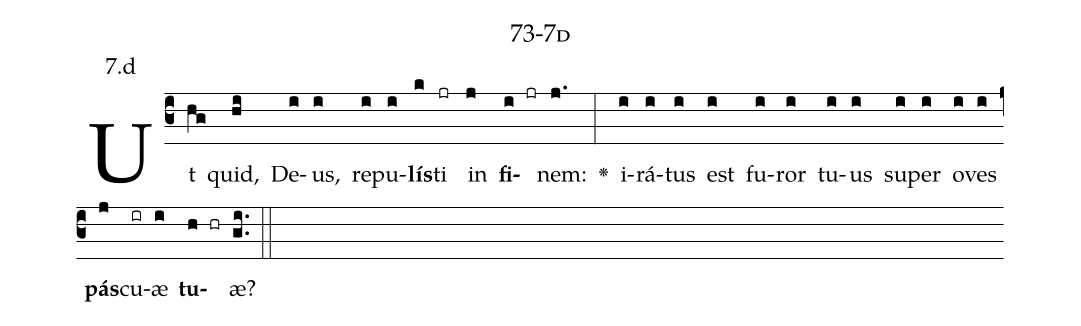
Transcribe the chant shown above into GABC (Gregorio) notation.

name: 73-7d;
annotation: 7.d;
%%
(c3)Ut(hg) quid,(hi) De(i)us,(i) re(i)pu(i)<b>lís</b>(k)ti(jr) in(j) <b>fi</b>(i jr)nem:(j.) <v>\greheightstar</v>(:) i(i)rá(i)tus(i) est(i) fu(i)ror(i) tu(i)us(i) su(i)per(i) o(i)ves(i) <b>pás</b>(j)cu(ir)æ(i) <b>tu</b>(h hr)æ?(gi..) (::)


%E(i) u(i) o(j) u(i) a(h) e.(gi..) (::)
